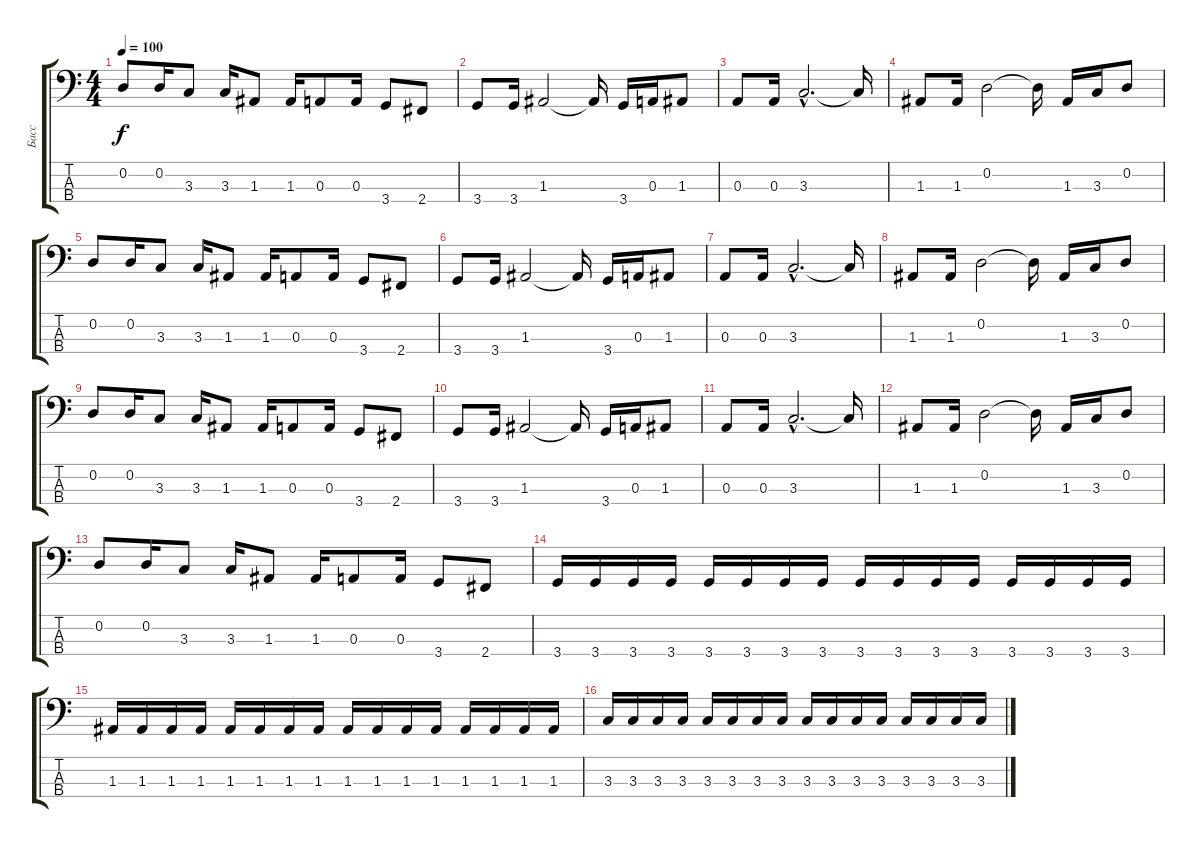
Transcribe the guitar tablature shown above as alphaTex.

\track ("Басс" "Басс") {instrument electricbasspick}
\staff {score tabs}
\tuning (G2 D2 A1 E1) {hide}
\ts (4 4)
\tempo 100
\clef f4
\ks c
0.2.8{dy f} 0.2.16 3.3.8 3.3.16 1.3.8 1.3.16 0.3.8 0.3.16 3.4.8 2.4.8 |
3.4.8 3.4.16 1.3.2 1.3{t}.16 3.4.16 0.3.16 1.3.8 |
0.3.8 0.3.16 3.3{hac}.2{d} 3.3{t}.16 |
1.3.8 1.3.16 0.2.2 0.2{t}.16 1.3.16 3.3.16 0.2.8 |
0.2.8 0.2.16 3.3.8 3.3.16 1.3.8 1.3.16 0.3.8 0.3.16 3.4.8 2.4.8 |
3.4.8 3.4.16 1.3.2 1.3{t}.16 3.4.16 0.3.16 1.3.8 |
0.3.8 0.3.16 3.3{hac}.2{d} 3.3{t}.16 |
1.3.8 1.3.16 0.2.2 0.2{t}.16 1.3.16 3.3.16 0.2.8 |
0.2.8 0.2.16 3.3.8 3.3.16 1.3.8 1.3.16 0.3.8 0.3.16 3.4.8 2.4.8 |
3.4.8 3.4.16 1.3.2 1.3{t}.16 3.4.16 0.3.16 1.3.8 |
0.3.8 0.3.16 3.3{hac}.2{d} 3.3{t}.16 |
1.3.8 1.3.16 0.2.2 0.2{t}.16 1.3.16 3.3.16 0.2.8 |
0.2.8 0.2.16 3.3.8 3.3.16 1.3.8 1.3.16 0.3.8 0.3.16 3.4.8 2.4.8 |
3.4.16 3.4.16 3.4.16 3.4.16 3.4.16 3.4.16 3.4.16 3.4.16 3.4.16 3.4.16 3.4.16 3.4.16 3.4.16 3.4.16 3.4.16 3.4.16 |
1.3.16 1.3.16 1.3.16 1.3.16 1.3.16 1.3.16 1.3.16 1.3.16 1.3.16 1.3.16 1.3.16 1.3.16 1.3.16 1.3.16 1.3.16 1.3.16 |
3.3.16 3.3.16 3.3.16 3.3.16 3.3.16 3.3.16 3.3.16 3.3.16 3.3.16 3.3.16 3.3.16 3.3.16 3.3.16 3.3.16 3.3.16 3.3.16
